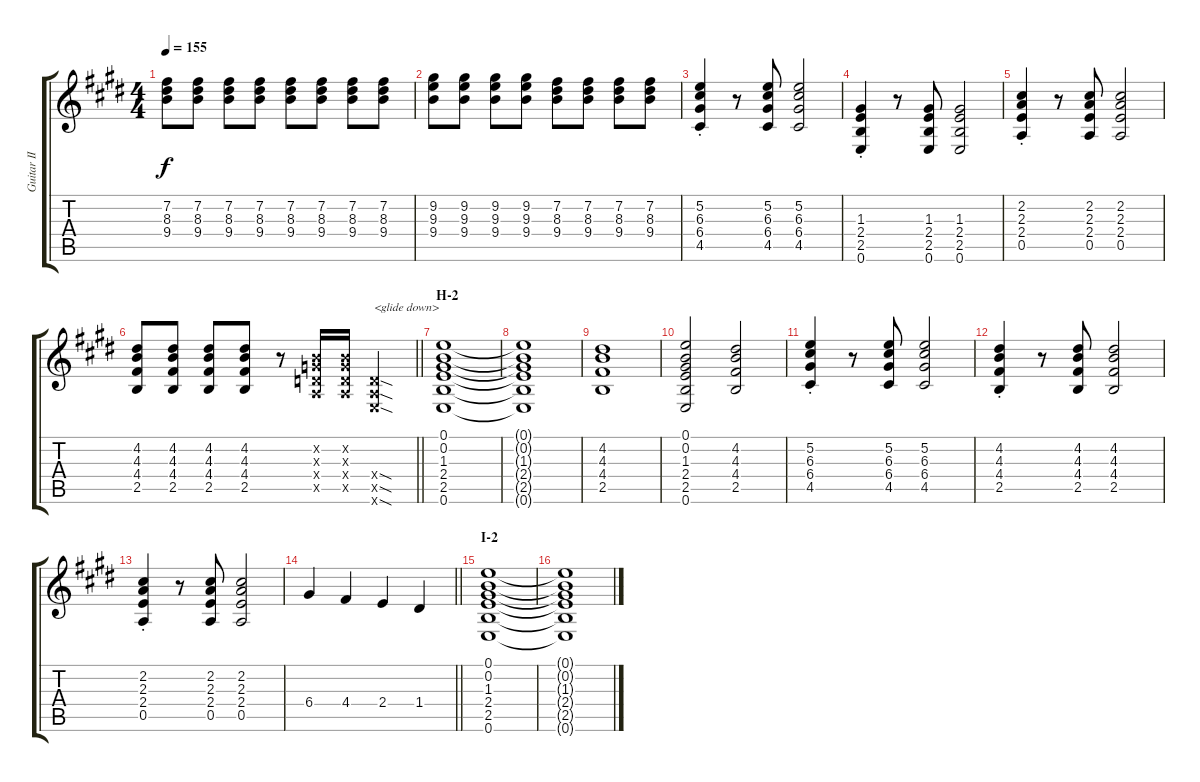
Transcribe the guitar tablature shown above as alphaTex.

\track ("Guitar II" "Guitar II") {instrument overdrivenguitar}
\staff {score tabs}
\tuning (E4 B3 G3 D3 A2 E2) {hide}
\ts (4 4)
\tempo 155
\clef g2
\ks e
(7.2 8.3 9.4).8{dy f} (7.2 8.3 9.4).8 (7.2 8.3 9.4).8 (7.2 8.3 9.4).8 (7.2 8.3 9.4).8 (7.2 8.3 9.4).8 (7.2 8.3 9.4).8 (7.2 8.3 9.4).8 |
(9.2 9.3 9.4).8 (9.2 9.3 9.4).8 (9.2 9.3 9.4).8 (9.2 9.3 9.4).8 (7.2 8.3 9.4).8 (7.2 8.3 9.4).8 (7.2 8.3 9.4).8 (7.2 8.3 9.4).8 |
(5.2{st} 6.3{st} 6.4{st} 4.5{st}).4 r.8 (5.2 6.3 6.4 4.5).8 (5.2 6.3 6.4 4.5).2 |
(1.3{st} 2.4{st} 2.5{st} 0.6{st}).4 r.8 (1.3 2.4 2.5 0.6).8 (1.3 2.4 2.5 0.6).2 |
(2.2{st} 2.3{st} 2.4{st} 0.5{st}).4 r.8 (2.2 2.3 2.4 0.5).8 (2.2 2.3 2.4 0.5).2 |
\barLineRight lightlight
(4.2 4.3 4.4 2.5).8 (4.2 4.3 4.4 2.5).8 (4.2 4.3 4.4 2.5).8 (4.2 4.3 4.4 2.5).8 r.8 (0.2{x} 0.3{x} 0.4{x} 0.5{x}).16 (0.2{x} 0.3{x} 0.4{x} 0.5{x}).16 (0.4{sod x} 0.5{sod x} 0.6{sod x}).4{txt "<glide down>"} |
\section ("" "H-2")
(0.1 0.2 1.3 2.4 2.5 0.6).1 |
(0.1{t} 0.2{t} 1.3{t} 2.4{t} 2.5{t} 0.6{t}).1 |
(4.2 4.3 4.4 2.5).1 |
(0.1 0.2 1.3 2.4 2.5 0.6).2 (4.2 4.3 4.4 2.5).2 |
(5.2{st} 6.3{st} 6.4{st} 4.5{st}).4 r.8 (5.2 6.3 6.4 4.5).8 (5.2 6.3 6.4 4.5).2 |
(4.2{st} 4.3{st} 4.4{st} 2.5{st}).4 r.8 (4.2 4.3 4.4 2.5).8 (4.2 4.3 4.4 2.5).2 |
(2.2{st} 2.3{st} 2.4{st} 0.5{st}).4 r.8 (2.2 2.3 2.4 0.5).8 (2.2 2.3 2.4 0.5).2 |
\barLineRight lightlight
6.4.4 4.4.4 2.4.4 1.4.4 |
\section ("" "I-2")
(0.1 0.2 1.3 2.4 2.5 0.6).1 |
(0.1{t} 0.2{t} 1.3{t} 2.4{t} 2.5{t} 0.6{t}).1
